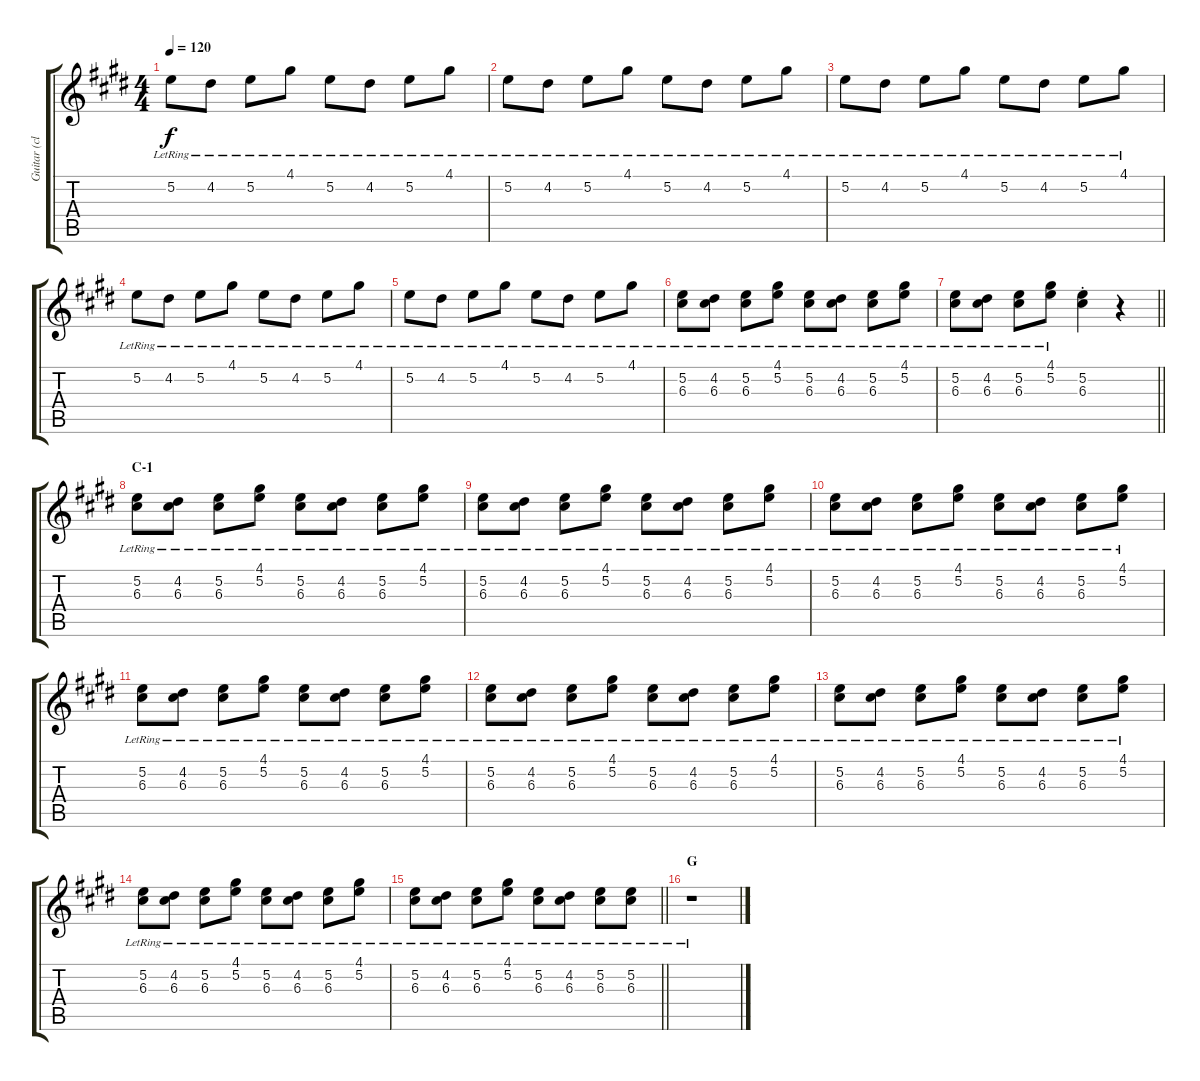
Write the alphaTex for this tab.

\track ("Guitar (clean)" "Guitar (cl") {instrument electricguitarjazz}
\staff {score tabs}
\tuning (E4 B3 G3 D3 A2 E2) {hide}
\ts (4 4)
\tempo 120
\clef g2
\ks e
5.2{lr}.8{dy f} 4.2{lr}.8 5.2{lr}.8 4.1{lr}.8 5.2{lr}.8 4.2{lr}.8 5.2{lr}.8 4.1{lr}.8 |
5.2{lr}.8 4.2{lr}.8 5.2{lr}.8 4.1{lr}.8 5.2{lr}.8 4.2{lr}.8 5.2{lr}.8 4.1{lr}.8 |
5.2{lr}.8 4.2{lr}.8 5.2{lr}.8 4.1{lr}.8 5.2{lr}.8 4.2{lr}.8 5.2{lr}.8 4.1{lr}.8 |
5.2{lr}.8 4.2{lr}.8 5.2{lr}.8 4.1{lr}.8 5.2{lr}.8 4.2{lr}.8 5.2{lr}.8 4.1{lr}.8 |
5.2{lr}.8 4.2{lr}.8 5.2{lr}.8 4.1{lr}.8 5.2{lr}.8 4.2{lr}.8 5.2{lr}.8 4.1{lr}.8 |
(5.2{lr} 6.3{lr}).8 (4.2{lr} 6.3{lr}).8 (5.2{lr} 6.3{lr}).8 (4.1{lr} 5.2{lr}).8 (5.2{lr} 6.3{lr}).8 (4.2{lr} 6.3{lr}).8 (5.2{lr} 6.3{lr}).8 (4.1{lr} 5.2{lr}).8 |
\barLineRight lightlight
(5.2{lr} 6.3{lr}).8 (4.2{lr} 6.3{lr}).8 (5.2{lr} 6.3{lr}).8 (4.1{lr} 5.2{lr}).8 (5.2{st} 6.3{st}).4 r.4 |
\section ("" "C-1")
(5.2{lr} 6.3{lr}).8 (4.2{lr} 6.3{lr}).8 (5.2{lr} 6.3{lr}).8 (4.1{lr} 5.2{lr}).8 (5.2{lr} 6.3{lr}).8 (4.2{lr} 6.3{lr}).8 (5.2{lr} 6.3{lr}).8 (4.1{lr} 5.2{lr}).8 |
(5.2{lr} 6.3{lr}).8 (4.2{lr} 6.3{lr}).8 (5.2{lr} 6.3{lr}).8 (4.1{lr} 5.2{lr}).8 (5.2{lr} 6.3{lr}).8 (4.2{lr} 6.3{lr}).8 (5.2{lr} 6.3{lr}).8 (4.1{lr} 5.2{lr}).8 |
(5.2{lr} 6.3{lr}).8 (4.2{lr} 6.3{lr}).8 (5.2{lr} 6.3{lr}).8 (4.1{lr} 5.2{lr}).8 (5.2{lr} 6.3{lr}).8 (4.2{lr} 6.3{lr}).8 (5.2{lr} 6.3{lr}).8 (4.1{lr} 5.2{lr}).8 |
(5.2{lr} 6.3{lr}).8 (4.2{lr} 6.3{lr}).8 (5.2{lr} 6.3{lr}).8 (4.1{lr} 5.2{lr}).8 (5.2{lr} 6.3{lr}).8 (4.2{lr} 6.3{lr}).8 (5.2{lr} 6.3{lr}).8 (4.1{lr} 5.2{lr}).8 |
(5.2{lr} 6.3{lr}).8 (4.2{lr} 6.3{lr}).8 (5.2{lr} 6.3{lr}).8 (4.1{lr} 5.2{lr}).8 (5.2{lr} 6.3{lr}).8 (4.2{lr} 6.3{lr}).8 (5.2{lr} 6.3{lr}).8 (4.1{lr} 5.2{lr}).8 |
(5.2{lr} 6.3{lr}).8 (4.2{lr} 6.3{lr}).8 (5.2{lr} 6.3{lr}).8 (4.1{lr} 5.2{lr}).8 (5.2{lr} 6.3{lr}).8 (4.2{lr} 6.3{lr}).8 (5.2{lr} 6.3{lr}).8 (4.1{lr} 5.2{lr}).8 |
(5.2{lr} 6.3{lr}).8 (4.2{lr} 6.3{lr}).8 (5.2{lr} 6.3{lr}).8 (4.1{lr} 5.2{lr}).8 (5.2{lr} 6.3{lr}).8 (4.2{lr} 6.3{lr}).8 (5.2{lr} 6.3{lr}).8 (4.1{lr} 5.2{lr}).8 |
\barLineRight lightlight
(5.2{lr} 6.3{lr}).8 (4.2{lr} 6.3{lr}).8 (5.2{lr} 6.3{lr}).8 (4.1{lr} 5.2{lr}).8 (5.2{lr} 6.3{lr}).8 (4.2{lr} 6.3{lr}).8 (5.2{lr} 6.3{lr}).8 (5.2{lr} 6.3{lr}).8 |
\section ("" "G")
r.1
